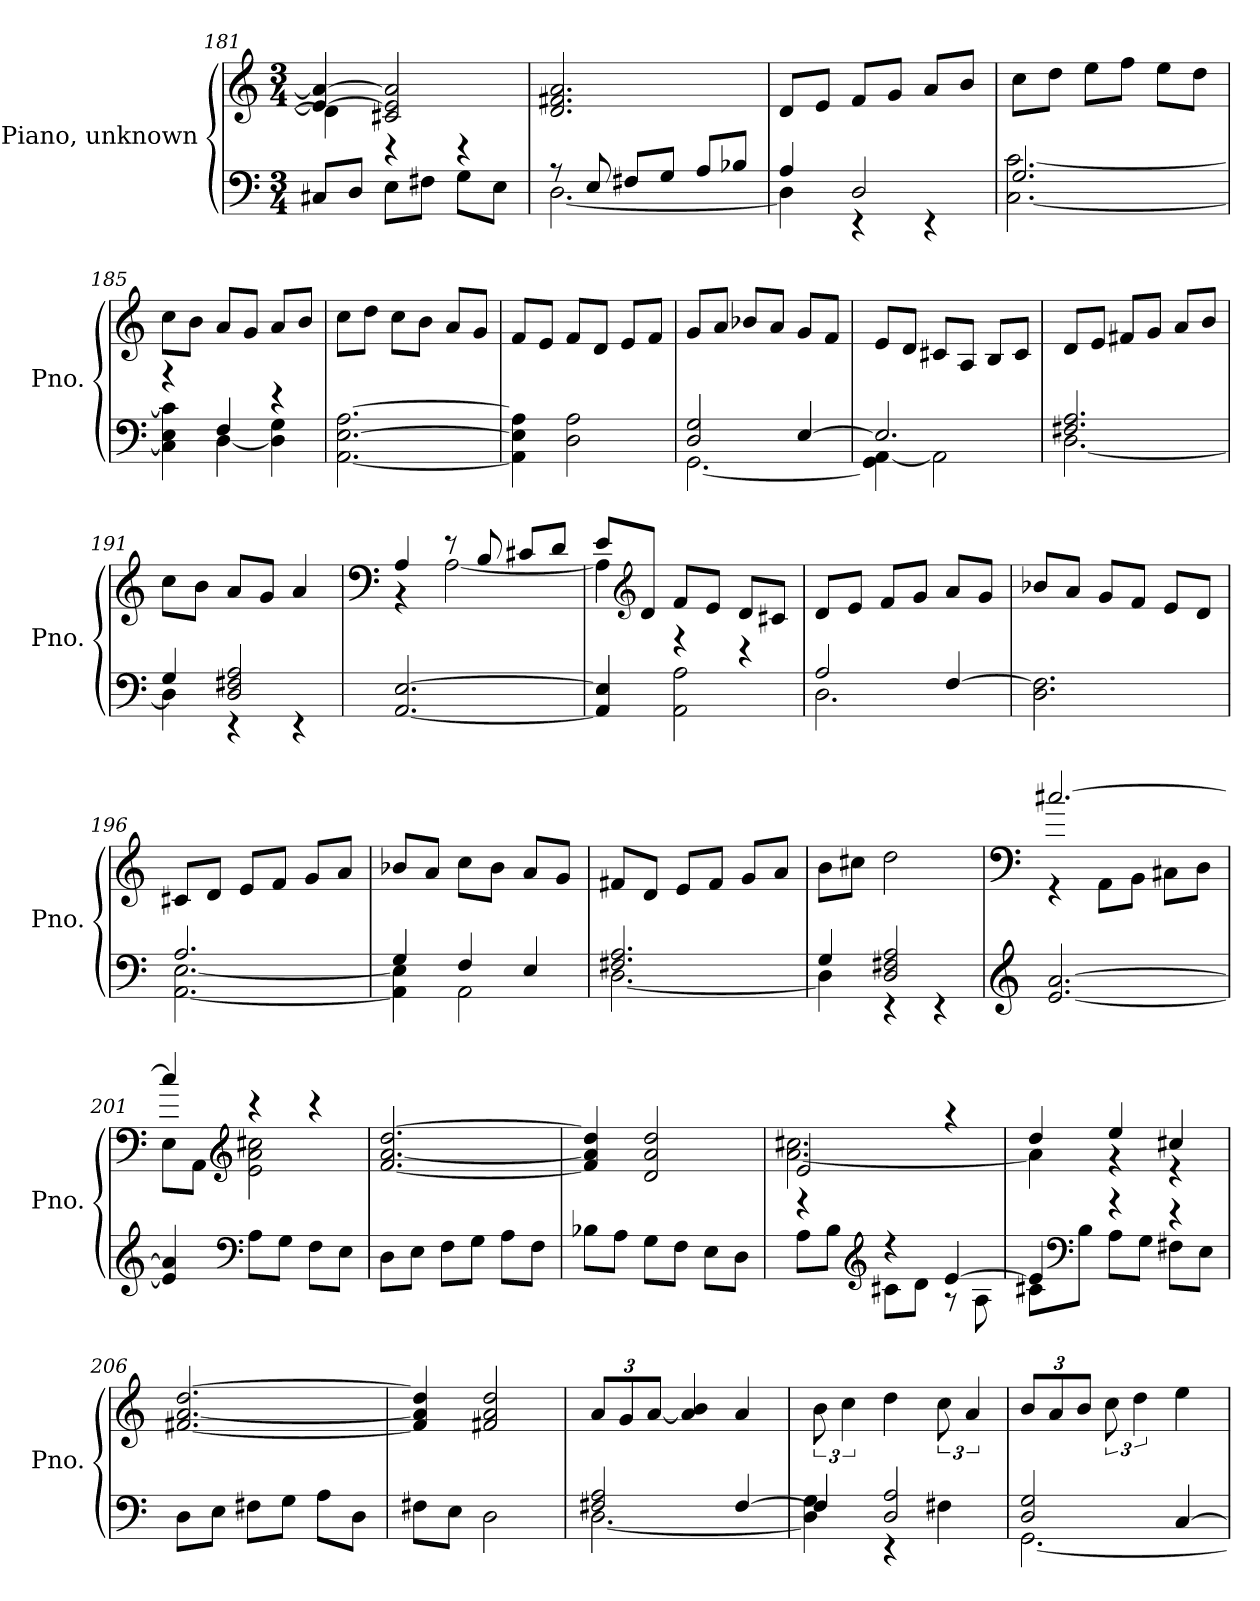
**kern	**kern
*part1	*part1
*staff2	*staff1
*I"Piano, unknown	*
*I'Pno.	*
*clefF4	*clefG2
*k[]	*k[]
*M3/4	*M3/4
=181	=181
*	*^
8C#X/L	4e/_ 4a/_	4d\]
8D/J	.	.
8E\L	2c#X/ 2e/] 2a/]	4r
8F#X\J	.	.
8G\L	.	4r
8E\J	.	.
*	*v	*v
!!LO:LB:g=z
=182	=182
*^	*
8r	[2.D\	2.d/ 2.f#X/ 2.a/
8E/	.	.
8F#X/L	.	.
8G/J	.	.
8A/L	.	.
8B-X/J	.	.
=183	=183	=183
4A/	4D\]	8d/L
.	.	8e/J
2D/	4r	8f/L
.	.	8g/J
.	4r	8a/L
.	.	8b/J
=184	=184	=184
2.G/	[2.C\ [2.c\	8cc\L
.	.	8dd\J
.	.	8ee\L
.	.	8ff\J
.	.	8ee\L
.	.	8dd\J
=185	=185	=185
4r	4C\] 4E\ 4c\]	8cc\L
.	.	8b\J
4F/	[4D\	8a/L
.	.	8g/J
4r	4D\] 4G\	8a/L
.	.	8b/J
*v	*v	*
=186	=186
[2.AA\ [2.E\ [2.A\	8cc\L
.	8dd\J
.	8cc\L
.	8b\J
.	8a/L
.	8g/J
=187	=187
4AA\] 4E\] 4A\]	8f/L
.	8e/J
2D\ 2A\	8f/L
.	8d/J
.	8e/L
.	8f/J
!!LO:LB:g=z
=188	=188
*^	*
2D/ 2G/	[2.GG\	8g/L
.	.	8a/J
.	.	8b-X/L
.	.	8a/J
[4E/	.	8g/L
.	.	8f/J
=189	=189	=189
2.E/]	4GG\] [4AA\	8e/L
.	.	8d/J
.	2AA\]	8c#X/L
.	.	8A/J
.	.	8B/L
.	.	8c#/J
=190	=190	=190
2.F#X/ 2.A/	[2.D\	8d/L
.	.	8e/J
.	.	8f#X/L
.	.	8g/J
.	.	8a/L
.	.	8b/J
=191	=191	=191
4G/	4D\]	8cc\L
.	.	8b\J
2D/ 2F#X/ 2A/	4r	8a/L
.	.	8g/J
.	4r	4a/
*v	*v	*
=192	=192
*	*clefF4
*	*^
[2.AA/ [2.E/	4A/	4r
.	8r	[2A\
.	8B/	.
.	8c#X/L	.
.	8d/J	.
!!LO:LB:g=z	!!
=193	=193	=193
4AA/] 4E/]	8e/L	4A\]
*	*clefG2	*
.	8d/J	.
2AA\ 2A\	8f/L	4r
.	8e/J	.
.	8d/L	4r
.	8c#X/J	.
*	*v	*v
=194	=194
*^	*
2A/	2.D\	8d/L
.	.	8e/J
.	.	8f/L
.	.	8g/J
[4F/	.	8a/L
.	.	8g/J
*v	*v	*
=195	=195
2.D\ 2.F\]	8b-X/L
.	8a/J
.	8g/L
.	8f/J
.	8e/L
.	8d/J
=196	=196
*^	*
2.A/	[2.AA\ [2.E\	8c#X/L
.	.	8d/J
.	.	8e/L
.	.	8f/J
.	.	8g/L
.	.	8a/J
=197	=197	=197
4G/	4AA\] 4E\]	8b-X/L
.	.	8a/J
4F/	2AA\	8cc\L
.	.	8b-\J
4E/	.	8a/L
.	.	8g/J
=198	=198	=198
2.F#X/ 2.A/	[2.D\	8f#X/L
.	.	8d/J
.	.	8e/L
.	.	8f#/J
.	.	8g/L
.	.	8a/J
!!LO:LB:g=z
=199	=199	=199
4G/	4D\]	8b\L
.	.	8cc#X\J
2D/ 2F#X/ 2A/	4r	2dd\
.	4r	.
*v	*v	*
=200	=200
*clefG2	*clefF4
*	*^
[2.e/ [2.a/	[2.cc#X/	4r
.	.	8AA\L
.	.	8BB\J
.	.	8C#X\L
.	.	8D\J
=201	=201	=201
4e/] 4a/]	4cc#/]	8E\L
.	.	8AA\J
*clefF4	*clefG2	*
8A\L	4r	2e\ 2a\ 2cc#X\
8G\J	.	.
8F\L	4r	.
8E\J	.	.
*	*v	*v
=202	=202
8D\L	[2.f/ [2.a/ [2.dd/
8E\J	.
8F\L	.
8G\J	.
8A\L	.
8F\J	.
=203	=203
8B-X\L	4f/] 4a/] 4dd/]
8A\J	.
8G\L	2d/ 2a/ 2dd/
8F\J	.
8E\L	.
8D\J	.
!!LO:LB:g=z
=204	=204
*^	*^
4r	8A\L	2e/	[2.a\ 2.cc#X\
.	8B\J	.	.
*clefG2	*	*	*
4r	8c#X\L	.	.
.	8d\J	.	.
[4e/	8r	4r	.
.	8A\	.	.
=205	=205	=205	=205
4e/]	8c#X\L	4dd/	4a\]
*clefF4	*	*	*
.	8B\J	.	.
4r	8A\L	4ee/	4r
.	8G\J	.	.
4r	8F#X\L	4cc#X/	4r
.	8E\J	.	.
*v	*v	*	*
*	*v	*v
=206	=206
8D\L	[2.f#X/ [2.a/ [2.dd/
8E\J	.
8F#X\L	.
8G\J	.
8A\L	.
8D\J	.
=207	=207
8F#X\L	4f#/] 4a/] 4dd/]
8E\J	.
2D\	2f#X/ 2a/ 2dd/
=208	=208
*^	*
*	*	*Xbrackettup
2F#X/ 2A/	[2.D\	12a/L
.	.	12g/
.	.	[12a/J
.	.	4a/] 4b/
[4F#/	.	4a/
=209	=209	=209
*	*	*brackettup
4F#/]	4D\] 4G\	12b\
.	.	6cc\
2D/ 2A/	4r	4dd\
.	4F#X\	12cc\
.	.	6a/
!!LO:PB:g=z
=210	=210	=210
*	*	*Xbrackettup
2D/ 2G/	[2.GG\	12b/L
.	.	12a/
.	.	12b/J
*	*	*brackettup
.	.	12cc\
.	.	6dd\
[4C/	.	4ee\
*v	*v	*
=	=
*-	*-
